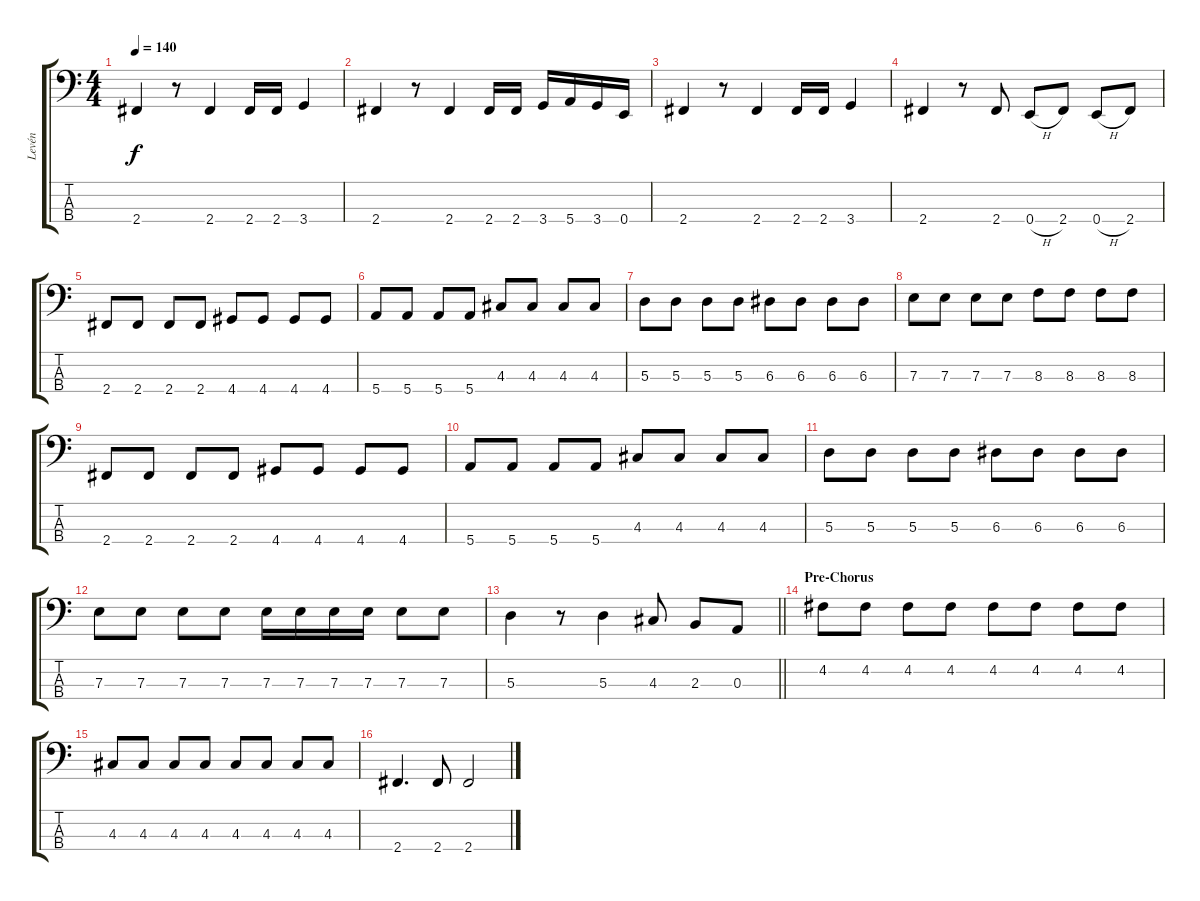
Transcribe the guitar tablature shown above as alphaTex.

\track ("Levén" "Levén") {instrument electricbasspick}
\staff {score tabs}
\tuning (G2 D2 A1 E1) {hide}
\ts (4 4)
\tempo 140
\clef f4
\ks c
2.4.4{dy f} r.8 2.4.4 2.4.16 2.4.16 3.4.4 |
2.4.4 r.8 2.4.4 2.4.16 2.4.16 3.4.16 5.4.16 3.4.16 0.4.16 |
2.4.4 r.8 2.4.4 2.4.16 2.4.16 3.4.4 |
2.4.4 r.8 2.4.8 0.4{h}.8 2.4.8 0.4{h}.8 2.4.8 |
2.4.8 2.4.8 2.4.8 2.4.8 4.4.8 4.4.8 4.4.8 4.4.8 |
5.4.8 5.4.8 5.4.8 5.4.8 4.3.8 4.3.8 4.3.8 4.3.8 |
5.3.8 5.3.8 5.3.8 5.3.8 6.3.8 6.3.8 6.3.8 6.3.8 |
7.3.8 7.3.8 7.3.8 7.3.8 8.3.8 8.3.8 8.3.8 8.3.8 |
2.4.8 2.4.8 2.4.8 2.4.8 4.4.8 4.4.8 4.4.8 4.4.8 |
5.4.8 5.4.8 5.4.8 5.4.8 4.3.8 4.3.8 4.3.8 4.3.8 |
5.3.8 5.3.8 5.3.8 5.3.8 6.3.8 6.3.8 6.3.8 6.3.8 |
7.3.8 7.3.8 7.3.8 7.3.8 7.3.16 7.3.16 7.3.16 7.3.16 7.3.8 7.3.8 |
\barLineRight lightlight
5.3.4 r.8 5.3.4 4.3.8 2.3.8 0.3.8 |
\section ("" "Pre-Chorus")
4.2.8 4.2.8 4.2.8 4.2.8 4.2.8 4.2.8 4.2.8 4.2.8 |
4.3.8 4.3.8 4.3.8 4.3.8 4.3.8 4.3.8 4.3.8 4.3.8 |
2.4.4{d} 2.4.8 2.4.2
